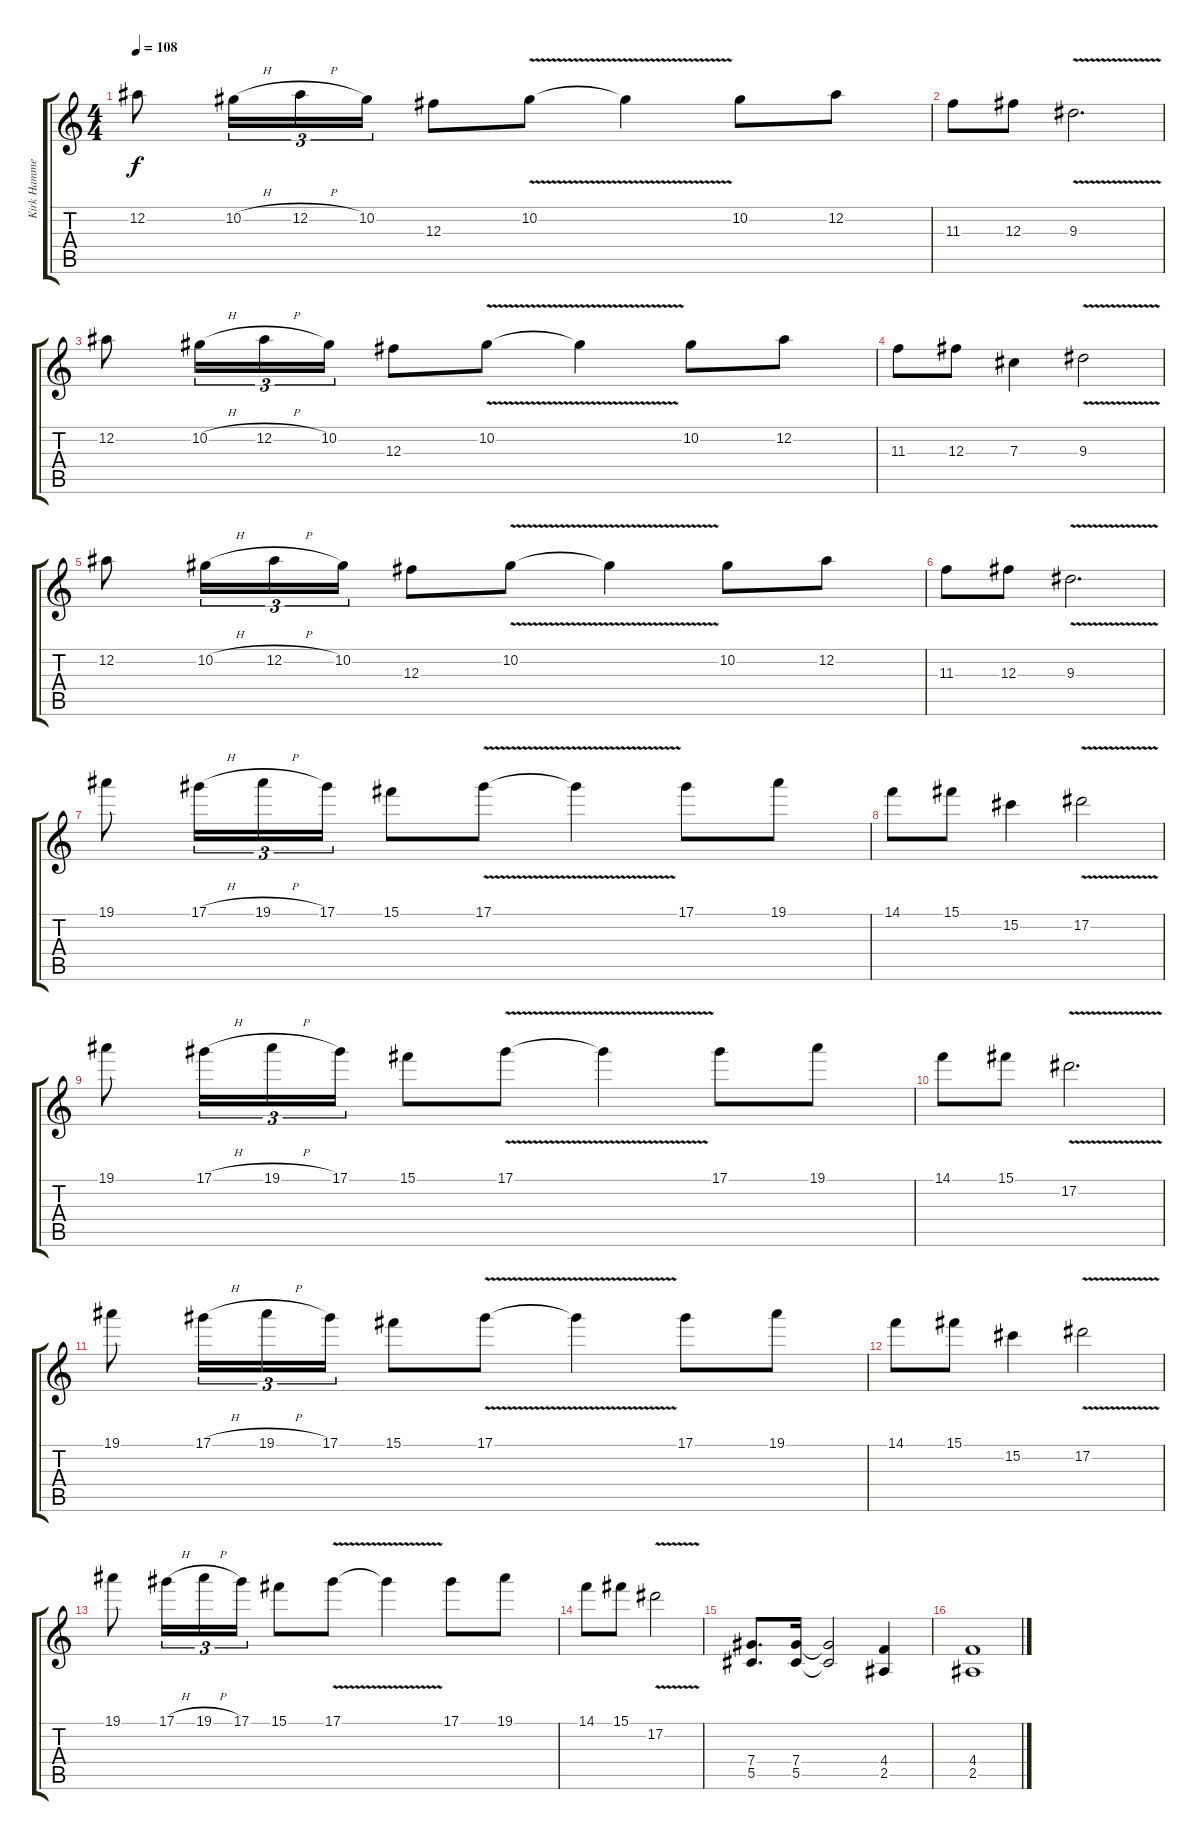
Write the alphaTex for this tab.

\track ("Kirk Hammett" "Kirk Hamme") {instrument electricguitarjazz}
\staff {score tabs}
\tuning (Eb4 Bb3 Gb3 Db3 Ab2 Eb2) {hide}
\ts (4 4)
\tempo 108
\clef g2
\ks c
12.2.8{dy f} 10.2{h}.16{tu (3 2)} 12.2{h}.16{tu (3 2)} 10.2.16{tu (3 2)} 12.3.8 10.2{v}.8 10.2{t}.4 10.2.8 12.2.8 |
11.3.8 12.3.8 9.3{v}.2{d} |
12.2.8 10.2{h}.16{tu (3 2)} 12.2{h}.16{tu (3 2)} 10.2.16{tu (3 2)} 12.3.8 10.2{v}.8 10.2{t}.4 10.2.8 12.2.8 |
11.3.8 12.3.8 7.3.4 9.3{v}.2 |
12.2.8 10.2{h}.16{tu (3 2)} 12.2{h}.16{tu (3 2)} 10.2.16{tu (3 2)} 12.3.8 10.2{v}.8 10.2{t}.4 10.2.8 12.2.8 |
11.3.8 12.3.8 9.3{v}.2{d} |
19.1.8 17.1{h}.16{tu (3 2)} 19.1{h}.16{tu (3 2)} 17.1.16{tu (3 2)} 15.1.8 17.1{v}.8 17.1{t}.4 17.1.8 19.1.8 |
14.1.8 15.1.8 15.2.4 17.2{v}.2 |
19.1.8 17.1{h}.16{tu (3 2)} 19.1{h}.16{tu (3 2)} 17.1.16{tu (3 2)} 15.1.8 17.1{v}.8 17.1{t}.4 17.1.8 19.1.8 |
14.1.8 15.1.8 17.2{v}.2{d} |
19.1.8 17.1{h}.16{tu (3 2)} 19.1{h}.16{tu (3 2)} 17.1.16{tu (3 2)} 15.1.8 17.1{v}.8 17.1{t}.4 17.1.8 19.1.8 |
14.1.8 15.1.8 15.2.4 17.2{v}.2 |
19.1.8 17.1{h}.16{tu (3 2)} 19.1{h}.16{tu (3 2)} 17.1.16{tu (3 2)} 15.1.8 17.1{v}.8 17.1{t}.4 17.1.8 19.1.8 |
14.1.8 15.1.8 17.2{v}.2 |
(7.4 5.5).8{d} (7.4 5.5).16 (7.4{t} 5.5{t}).2 (4.4 2.5).4 |
(4.4 2.5).1
